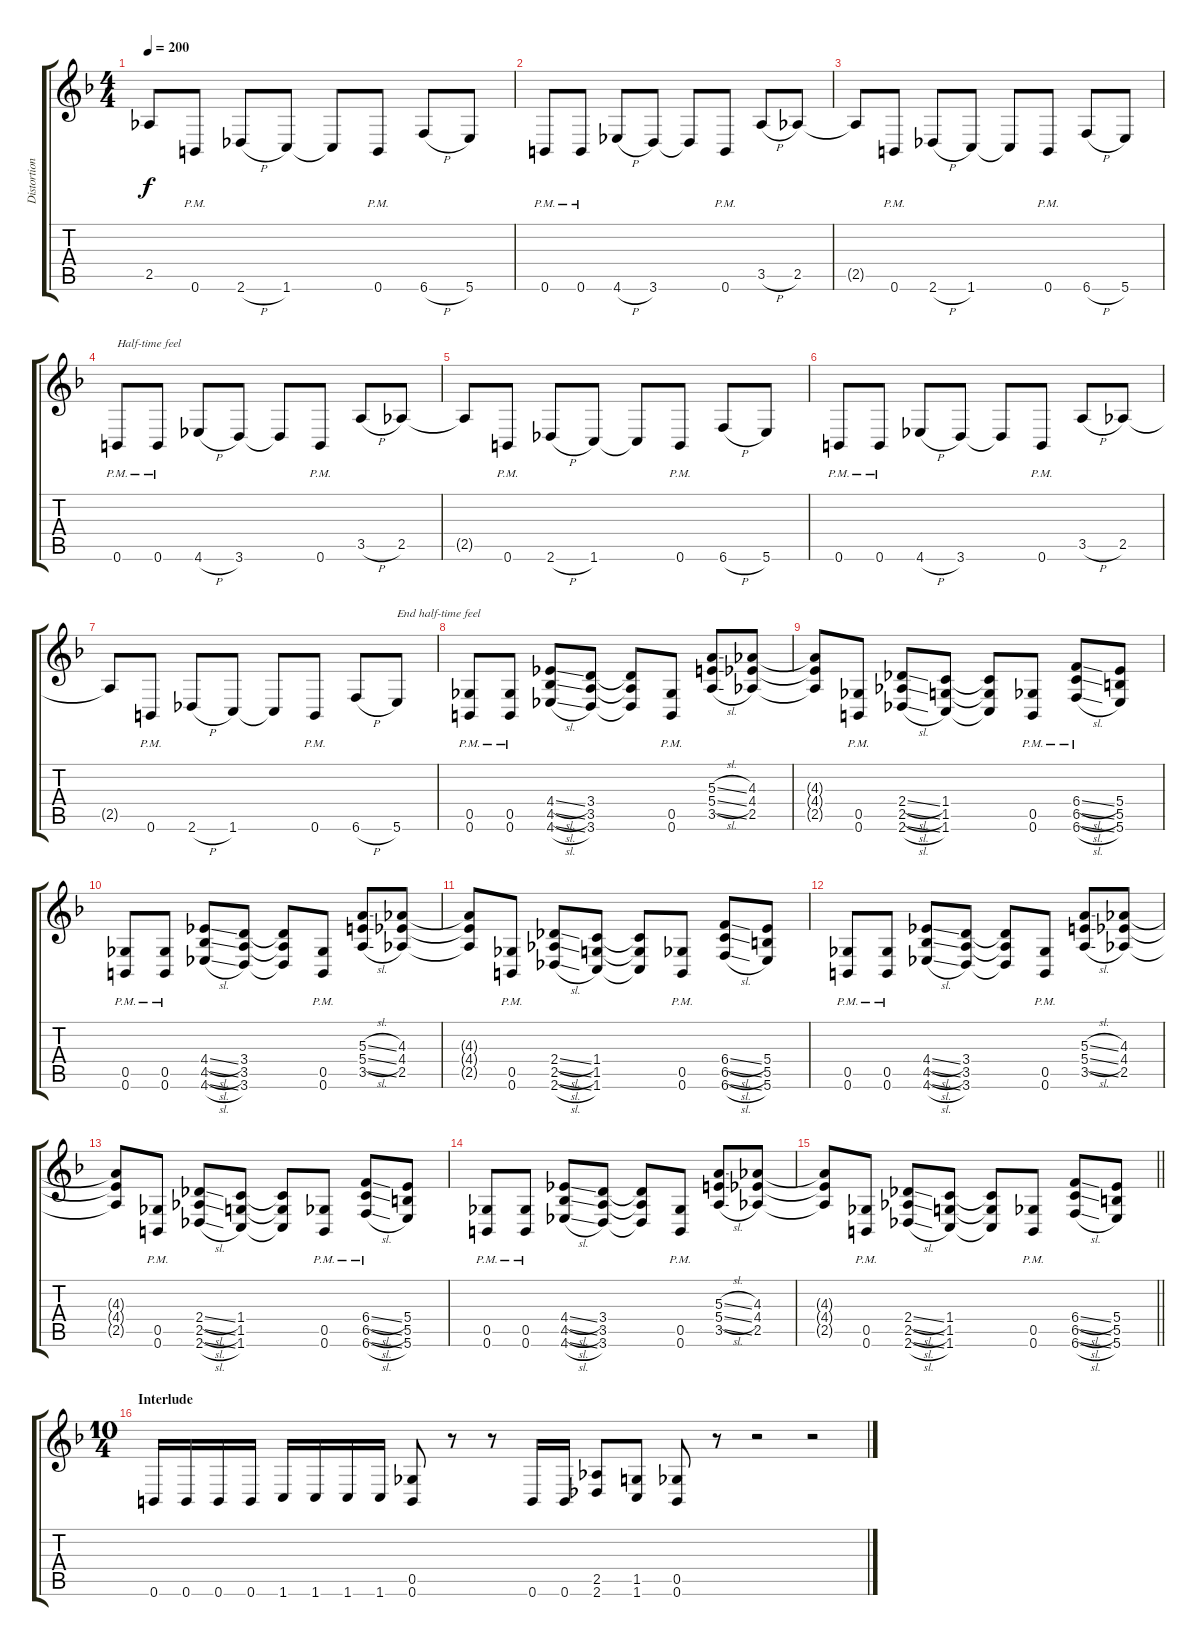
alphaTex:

\track ("Distortion guitar" "Distortion") {instrument distortionguitar}
\staff {score tabs}
\tuning (Db4 Ab3 E3 B2 Gb2 B1) {hide}
\ts (4 4)
\tempo 200
\clef g2
\ks f
2.5{t}.8{dy f} 0.6{pm}.8 2.6{h}.8 1.6.8 1.6{t}.8 0.6{pm}.8 6.6{h}.8 5.6.8 |
0.6{pm}.8 0.6{pm}.8 4.6{h}.8 3.6.8 3.6{t}.8 0.6{pm}.8 3.5{h}.8 2.5.8 |
2.5{t}.8 0.6{pm}.8 2.6{h}.8 1.6.8 1.6{t}.8 0.6{pm}.8 6.6{h}.8 5.6.8 |
0.6{pm}.8{txt "Half-time feel"} 0.6{pm}.8 4.6{h}.8 3.6.8 3.6{t}.8 0.6{pm}.8 3.5{h}.8 2.5.8 |
2.5{t}.8 0.6{pm}.8 2.6{h}.8 1.6.8 1.6{t}.8 0.6{pm}.8 6.6{h}.8 5.6.8 |
0.6{pm}.8 0.6{pm}.8 4.6{h}.8 3.6.8 3.6{t}.8 0.6{pm}.8 3.5{h}.8 2.5.8 |
2.5{t}.8 0.6{pm}.8 2.6{h}.8 1.6.8 1.6{t}.8 0.6{pm}.8 6.6{h}.8 5.6.8{txt "End half-time feel"} |
(0.5{pm} 0.6{pm}).8 (0.5{pm} 0.6{pm}).8 (4.4{sl} 4.5{sl} 4.6{sl}).8 (3.4 3.5 3.6).8 (3.4{t} 3.5{t} 3.6{t}).8 (0.5{pm} 0.6{pm}).8 (5.3{sl} 5.4{sl} 3.5{sl}).8 (4.3 4.4 2.5).8 |
(4.3{t} 4.4{t} 2.5{t}).8 (0.5{pm} 0.6{pm}).8 (2.4{sl} 2.5{sl} 2.6{sl}).8 (1.4 1.5 1.6).8 (1.4{t} 1.5{t} 1.6{t}).8 (0.5{pm} 0.6{pm}).8 (6.4{sl pm} 6.5{sl pm} 6.6{sl pm}).8 (5.4 5.5 5.6).8 |
(0.5{pm} 0.6{pm}).8 (0.5{pm} 0.6{pm}).8 (4.4{sl} 4.5{sl} 4.6{sl}).8 (3.4 3.5 3.6).8 (3.4{t} 3.5{t} 3.6{t}).8 (0.5{pm} 0.6{pm}).8 (5.3{sl} 5.4{sl} 3.5{sl}).8 (4.3 4.4 2.5).8 |
(4.3{t} 4.4{t} 2.5{t}).8 (0.5{pm} 0.6{pm}).8 (2.4{sl} 2.5{sl} 2.6{sl}).8 (1.4 1.5 1.6).8 (1.4{t} 1.5{t} 1.6{t}).8 (0.5{pm} 0.6{pm}).8 (6.4{sl} 6.5{sl} 6.6{sl}).8 (5.4 5.5 5.6).8 |
(0.5{pm} 0.6{pm}).8 (0.5{pm} 0.6{pm}).8 (4.4{sl} 4.5{sl} 4.6{sl}).8 (3.4 3.5 3.6).8 (3.4{t} 3.5{t} 3.6{t}).8 (0.5{pm} 0.6{pm}).8 (5.3{sl} 5.4{sl} 3.5{sl}).8 (4.3 4.4 2.5).8 |
(4.3{t} 4.4{t} 2.5{t}).8 (0.5{pm} 0.6{pm}).8 (2.4{sl} 2.5{sl} 2.6{sl}).8 (1.4 1.5 1.6).8 (1.4{t} 1.5{t} 1.6{t}).8 (0.5{pm} 0.6{pm}).8 (6.4{sl pm} 6.5{sl pm} 6.6{sl pm}).8 (5.4 5.5 5.6).8 |
(0.5{pm} 0.6{pm}).8 (0.5{pm} 0.6{pm}).8 (4.4{sl} 4.5{sl} 4.6{sl}).8 (3.4 3.5 3.6).8 (3.4{t} 3.5{t} 3.6{t}).8 (0.5{pm} 0.6{pm}).8 (5.3{sl} 5.4{sl} 3.5{sl}).8 (4.3 4.4 2.5).8 |
\barLineRight lightlight
(4.3{t} 4.4{t} 2.5{t}).8 (0.5{pm} 0.6{pm}).8 (2.4{sl} 2.5{sl} 2.6{sl}).8 (1.4 1.5 1.6).8 (1.4{t} 1.5{t} 1.6{t}).8 (0.5{pm} 0.6{pm}).8 (6.4{sl} 6.5{sl} 6.6{sl}).8 (5.4 5.5 5.6).8 |
\ts (10 4)
\section ("" "Interlude")
0.6.16 0.6.16 0.6.16 0.6.16 1.6.16 1.6.16 1.6.16 1.6.16 (0.5 0.6).8 r.8 r.8 0.6.16 0.6.16 (2.5 2.6).8 (1.5 1.6).8 (0.5 0.6).8 r.8 r.2 r.2
